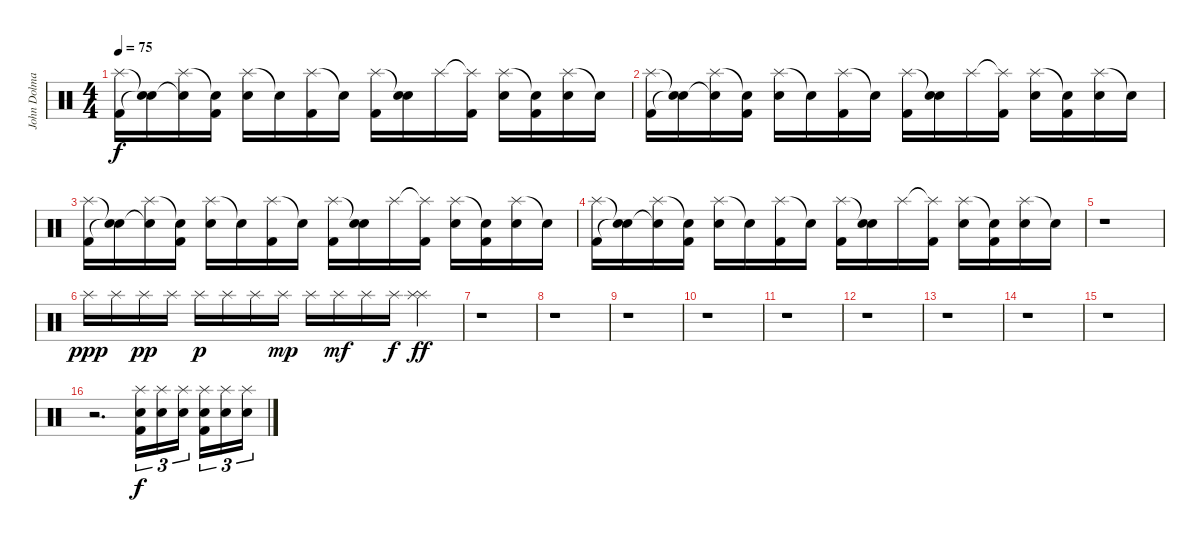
\track ("John Dolmayan" "John Dolma") {instrument percussion}
\staff {score}
\articulation defaults
\ts (4 4)
\tempo 75
\clef neutral
\ks c
("Splash (hit)" "Kick (hit) 2").16{dy f} ("Snare (hit)"{t} "Snare (hit)"{t}).16 ("Splash (hit)" "Snare (hit)"{t}).16 ("Snare (hit)"{t} "Kick (hit) 2").16 ("Splash (hit)" "Electric Snare (hit)").16 "Snare (hit)"{t}.16 ("Splash (hit)" "Kick (hit) 2").16 "Snare (hit)"{t}.16 ("Splash (hit)" "Kick (hit) 2").16 ("Snare (hit)"{t} "Electric Snare (hit)").16 "Splash (hit)".16 ("Splash (hit)"{t} "Kick (hit) 2").16 ("Splash (hit)" "Electric Snare (hit)").16 ("Snare (hit)"{t} "Kick (hit) 2").16 ("Splash (hit)" "Electric Snare (hit)").16 "Snare (hit)"{t}.16 |
("Splash (hit)" "Kick (hit) 2").16 ("Snare (hit)"{t} "Snare (hit)"{t}).16 ("Splash (hit)" "Snare (hit)"{t}).16 ("Snare (hit)"{t} "Kick (hit) 2").16 ("Splash (hit)" "Electric Snare (hit)").16 "Snare (hit)"{t}.16 ("Splash (hit)" "Kick (hit) 2").16 "Snare (hit)"{t}.16 ("Splash (hit)" "Kick (hit) 2").16 ("Snare (hit)"{t} "Electric Snare (hit)").16 "Splash (hit)".16 ("Splash (hit)"{t} "Kick (hit) 2").16 ("Splash (hit)" "Electric Snare (hit)").16 ("Snare (hit)"{t} "Kick (hit) 2").16 ("Splash (hit)" "Electric Snare (hit)").16 "Snare (hit)"{t}.16 |
("Splash (hit)" "Kick (hit) 2").16 ("Snare (hit)"{t} "Snare (hit)"{t}).16 ("Splash (hit)" "Snare (hit)"{t}).16 ("Snare (hit)"{t} "Kick (hit) 2").16 ("Splash (hit)" "Electric Snare (hit)").16 "Snare (hit)"{t}.16 ("Splash (hit)" "Kick (hit) 2").16 "Snare (hit)"{t}.16 ("Splash (hit)" "Kick (hit) 2").16 ("Snare (hit)"{t} "Electric Snare (hit)").16 "Splash (hit)".16 ("Splash (hit)"{t} "Kick (hit) 2").16 ("Splash (hit)" "Electric Snare (hit)").16 ("Snare (hit)"{t} "Kick (hit) 2").16 ("Splash (hit)" "Electric Snare (hit)").16 "Snare (hit)"{t}.16 |
("Splash (hit)" "Kick (hit) 2").16 ("Snare (hit)"{t} "Snare (hit)"{t}).16 ("Splash (hit)" "Snare (hit)"{t}).16 ("Snare (hit)"{t} "Kick (hit) 2").16 ("Splash (hit)" "Electric Snare (hit)").16 "Snare (hit)"{t}.16 ("Splash (hit)" "Kick (hit) 2").16 "Snare (hit)"{t}.16 ("Splash (hit)" "Kick (hit) 2").16 ("Snare (hit)"{t} "Electric Snare (hit)").16 "Splash (hit)".16 ("Splash (hit)"{t} "Kick (hit) 2").16 ("Splash (hit)" "Electric Snare (hit)").16 ("Snare (hit)"{t} "Kick (hit) 2").16 ("Splash (hit)" "Electric Snare (hit)").16 "Snare (hit)"{t}.16 |
r.1 |
"Splash (hit)".16{dy ppp} "Splash (hit)".16 "Splash (hit)".16{dy pp} "Splash (hit)".16 "Splash (hit)".16{dy p} "Splash (hit)".16 "Splash (hit)".16 "Splash (hit)".16{dy mp} "Splash (hit)".16 "Splash (hit)".16{dy mf} "Splash (hit)".16 "Splash (hit)".16{dy f} ("Splash (hit)" "Splash (hit)").4{dy ff} |
r.1 |
r.1 |
r.1 |
r.1 |
r.1 |
r.1 |
r.1 |
r.1 |
r.1 |
r.2{d} ("Splash (hit)" "Kick (hit) 2" "Snare (hit) 2").16{tu (3 2) dy f} ("Splash (hit)" "Snare (hit) 2").16{tu (3 2)} ("Splash (hit)" "Snare (hit) 2").16{tu (3 2)} ("Splash (hit)" "Kick (hit) 2" "Snare (hit) 2").16{tu (3 2)} ("Splash (hit)" "Snare (hit) 2").16{tu (3 2)} ("Splash (hit)" "Snare (hit) 2").16{tu (3 2)}
